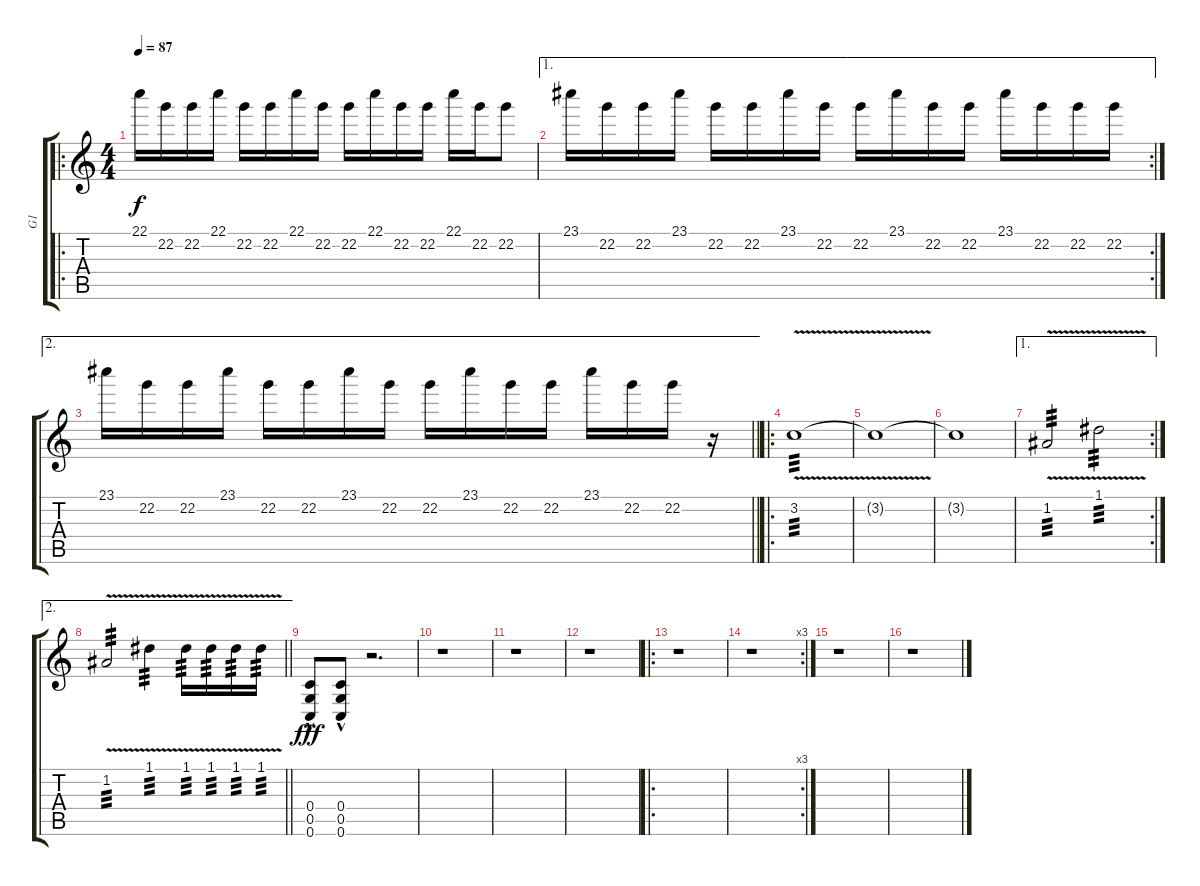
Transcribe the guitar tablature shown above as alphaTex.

\track ("G1" "G1") {instrument distortionguitar}
\staff {score tabs}
\tuning (D4 A3 F3 C3 G2 C2) {hide}
\ro
\ts (4 4)
\tempo 87
\clef g2
\ks c
22.1.16{dy f} 22.2.16 22.2.16 22.1.16 22.2.16 22.2.16 22.1.16 22.2.16 22.2.16 22.1.16 22.2.16 22.2.16 22.1.16 22.2.16 22.2.8 |
\ae 1
\rc 2
23.1.16 22.2.16 22.2.16 23.1.16 22.2.16 22.2.16 23.1.16 22.2.16 22.2.16 23.1.16 22.2.16 22.2.16 23.1.16 22.2.16 22.2.16 22.2.16 |
\ae 2
\barLineRight lightlight
23.1.16 22.2.16 22.2.16 23.1.16 22.2.16 22.2.16 23.1.16 22.2.16 22.2.16 23.1.16 22.2.16 22.2.16 23.1.16 22.2.16 22.2.16 r.16 |
\ro
3.2{v}.1{tp 3} |
3.2{t}.1 |
3.2{t}.1 |
\ae 1
\rc 2
1.2{v}.2{tp 3} 1.1{v}.2{tp 3} |
\ae 2
\barLineRight lightlight
1.2{v}.2{tp 3} 1.1{v}.4{tp 3} 1.1{v}.16{tp 3} 1.1{v}.16{tp 3} 1.1{v}.16{tp 3} 1.1{v}.16{tp 3} |
(0.4{hac} 0.5{hac} 0.6{hac}).8{dy fff} (0.4{hac} 0.5{hac} 0.6{hac}).8 r.2{d} |
r.1 |
r.1 |
r.1 |
\ro
r.1 |
\rc 3
r.1 |
r.1 |
r.1
